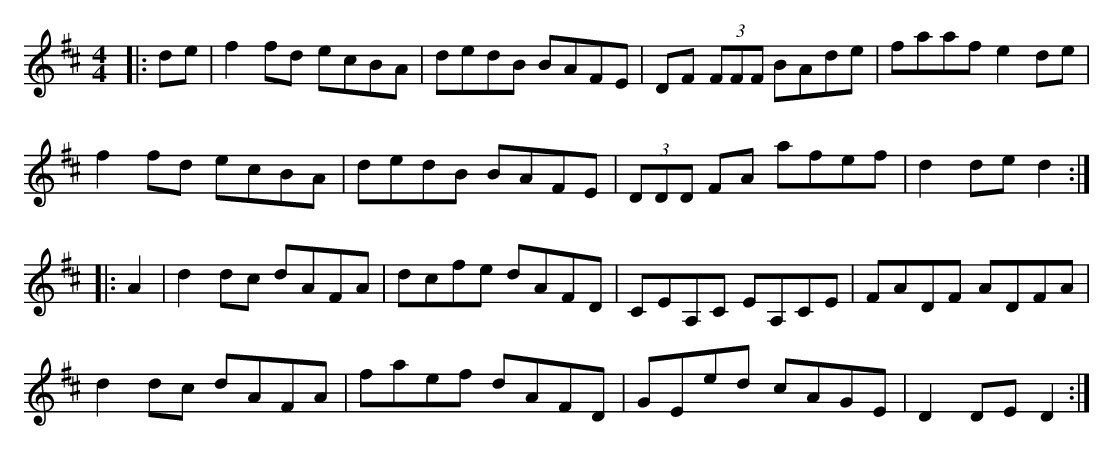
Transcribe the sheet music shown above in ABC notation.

X:1
M:4/4
K:D
|:de|f2fd ecBA|dedB BAFE|DF (3FFF BAde|faaf e2de|
f2fd ecBA|dedB BAFE|(3DDD FA afef|d2de d2:|
|:A2|d2dc dAFA|dcfe dAFD|CEA,C EA,CE|FADF ADFA|
d2dc dAFA|faef dAFD|GEed cAGE|D2DE D2:|
